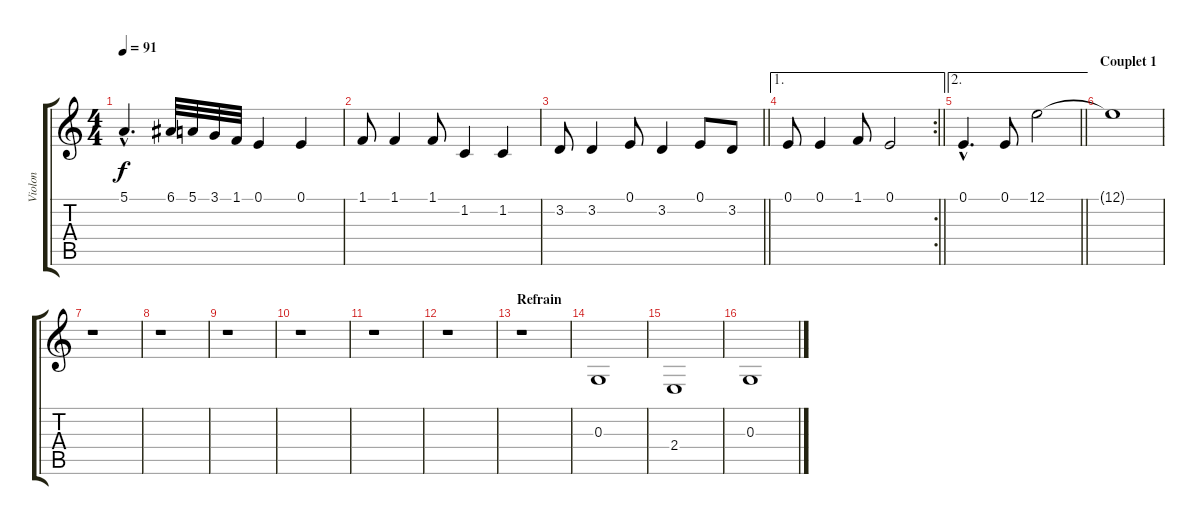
\track ("Violon" "Violon") {instrument violin}
\staff {score tabs}
\tuning (E4 B3 G3 D3 A2 E2) {hide}
\ts (4 4)
\tempo 91
\clef g2
\ks c
5.1{hac}.4{d dy f instrument violin} 6.1.32 5.1.32 3.1.32 1.1.32 0.1.4 0.1.4 |
1.1.8 1.1.4 1.1.8 1.2.4 1.2.4 |
\barLineRight lightlight
3.2.8 3.2.4 0.1.8 3.2.4 0.1.8 3.2.8 |
\ae 1
\rc 2
\barLineRight lightlight
0.1.8 0.1.4 1.1.8 0.1.2 |
\ae 2
\barLineRight lightlight
0.1{hac}.4{d} 0.1.8 12.1.2 |
\section ("" "Couplet 1")
12.1{t}.1{volume 6} |
r.1 |
r.1 |
r.1 |
r.1 |
r.1 |
r.1 |
\section ("" "Refrain")
r.1 |
0.3.1{volume 10} |
2.4.1 |
0.3.1
